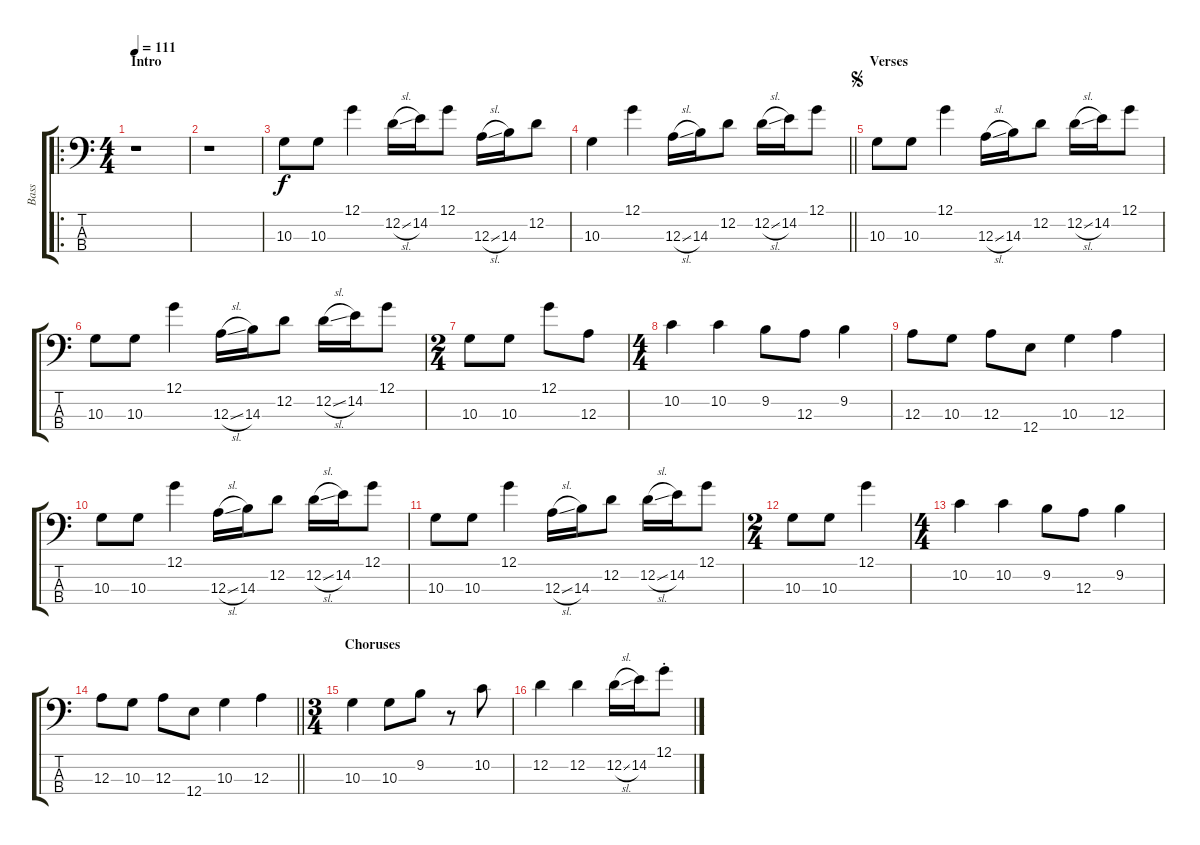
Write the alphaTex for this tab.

\track ("Bass" "Bass") {instrument electricbassfinger}
\staff {score tabs}
\tuning (G2 D2 A1 E1) {hide}
\ro
\ts (4 4)
\section ("" "Intro")
\tempo 111
\clef f4
\ks c
r.1{dy f instrument electricbassfinger} |
r.1 |
10.3.8 10.3.8 12.1.4 12.2{sl}.16 14.2.16 12.1.8 12.3{sl}.16 14.3.16 12.2.8 |
\barLineRight lightlight
10.3.4 12.1.4 12.3{sl}.16 14.3.16 12.2.8 12.2{sl}.16 14.2.16 12.1.8 |
\section ("" "Verses")
\jump segno
10.3.8 10.3.8 12.1.4 12.3{sl}.16 14.3.16 12.2.8 12.2{sl}.16 14.2.16 12.1.8 |
10.3.8 10.3.8 12.1.4 12.3{sl}.16 14.3.16 12.2.8 12.2{sl}.16 14.2.16 12.1.8 |
\ts (2 4)
10.3.8 10.3.8 12.1.8 12.3.8 |
\ts (4 4)
10.2.4 10.2.4 9.2.8 12.3.8 9.2.4 |
12.3.8 10.3.8 12.3.8 12.4.8 10.3.4 12.3.4 |
10.3.8 10.3.8 12.1.4 12.3{sl}.16 14.3.16 12.2.8 12.2{sl}.16 14.2.16 12.1.8 |
10.3.8 10.3.8 12.1.4 12.3{sl}.16 14.3.16 12.2.8 12.2{sl}.16 14.2.16 12.1.8 |
\ts (2 4)
10.3.8 10.3.8 12.1.4 |
\ts (4 4)
10.2.4 10.2.4 9.2.8 12.3.8 9.2.4 |
\barLineRight lightlight
12.3.8 10.3.8 12.3.8 12.4.8 10.3.4 12.3.4 |
\ts (3 4)
\section ("" "Choruses")
10.3.4 10.3.8 9.2.8 r.8 10.2.8 |
12.2.4 12.2.4 12.2{sl}.16 14.2.16 12.1{st}.8
